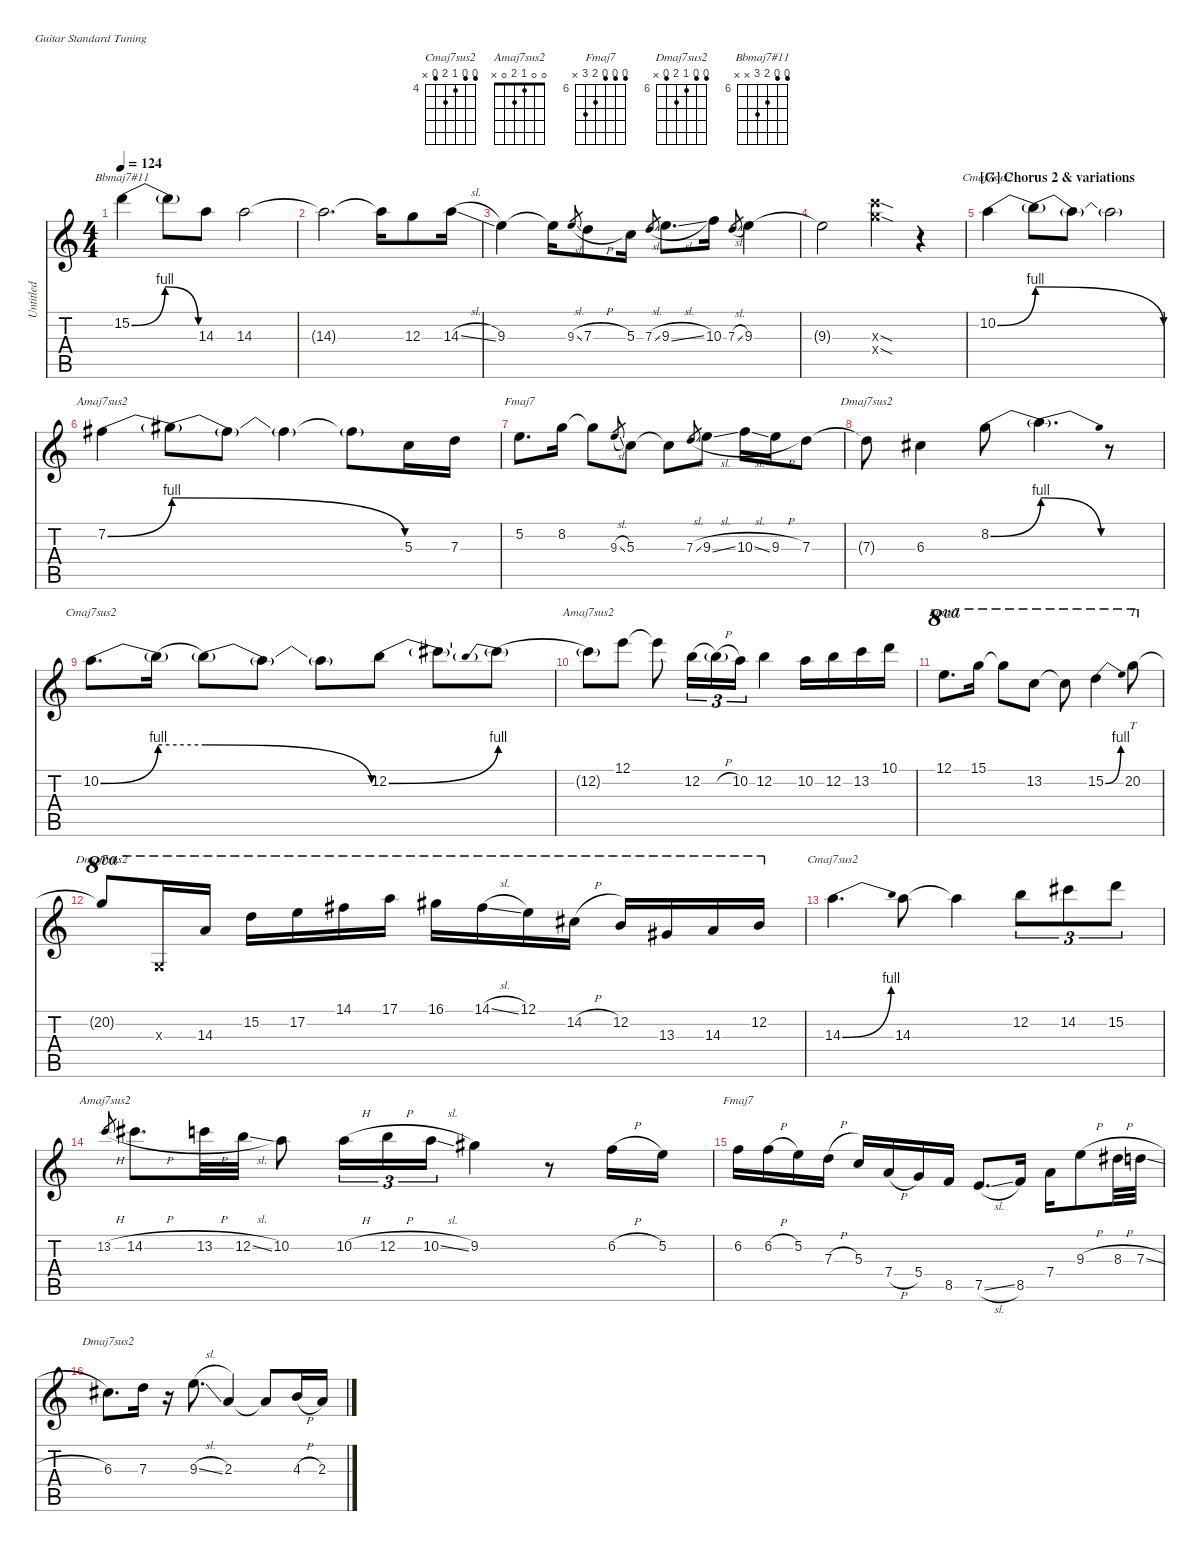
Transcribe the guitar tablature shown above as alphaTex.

\defaultSystemsLayout 4
\hideDynamics
\bracketExtendMode nobrackets
\otherSystemsTrackNameOrientation horizontal
\track ("Untitled" "Untitled") {instrument overdrivenguitar}
\staff {score tabs}
\tuning (E4 B3 G3 D3 A2 E2)
\chord ("Cmaj7sus2" 3 3 4 5 3 x) {firstfret 4}
\chord ("Amaj7sus2" 0 0 1 2 0 x)
\chord ("Fmaj7" 5 5 5 7 8 x) {firstfret 6}
\chord ("Dmaj7sus2" 5 5 6 7 5 x) {firstfret 6}
\chord ("Bbmaj7#11" 5 5 7 8 x x) {firstfret 6}
\ts (4 4)
\tempo 124
\clef g2
\ks c
15.2{be (bendrelease 0 0 30 4 30 4 60 0)}.4{ch "Bbmaj7#11" dy mf beam Down} 15.2{t}.8{beam Down} 14.3.8{beam Down} 14.3.2{beam Down} |
14.3{t}.2{d beam Down} 14.3{t}.16{beam Down} 12.3.8{beam Down} 14.3{sl}.16{beam Down} |
9.3.4{beam Down} 9.3{t}.16{beam Down} 9.3{sl}.8{gr beam Up} 7.3{h}.8{beam Down} 5.3.16{beam Down} 7.3{sl}.8{gr beam Up} 9.3{sl}.8{d beam Down} 10.3.16{beam Down} 7.3{sl}.8{gr beam Up} 9.3.4{beam Down} |
9.3{t}.2{beam Down} (17.3{sod x} 17.4{sod x}).4{beam Down} r.4{beam Down} |
\section ("G" "Chorus 2 & variations")
10.2{be (bend 0 0 60 4)}.4{ch "Cmaj7sus2" beam Down} 10.2{be (release 0 4 60 0) t}.8{beam Down} 10.2{t}.8{beam Down} 10.2{t}.2{beam Down} |
7.2{be (bend 0 0 60 4) acc #}.4{ch "Amaj7sus2" beam Down} 7.2{be (release 0 4 60 0) t}.8{beam Down} 7.2{t acc #}.8{beam Down} 7.2{t acc #}.4{beam Down} 7.2{t acc #}.8{beam Down} 5.3.16{beam Down} 7.3.16{beam Down} |
5.2.8{d ch "Fmaj7" beam Down} 8.2.16{beam Down} 8.2{t}.8{beam Down} 9.3{sl}.8{gr beam Up} 5.3.8{beam Down} 5.3{t}.8{beam Down} 7.3{sl}.8{gr beam Up} 9.3{sl}.8{beam Down} 10.3{sl}.16{beam Down} 9.3{h}.16{beam Down} 7.3.8{beam Down} |
7.3{t}.8{ch "Dmaj7sus2" beam Down} 6.3{acc #}.4{beam Down} 8.2{be (bend 0 0 60 4)}.8{beam Down} 8.2{be (release 0 4 60 0) t}.4{d beam Down} r.8{beam Down} |
10.2{be (bend 0 0 60 4)}.8{d ch "Cmaj7sus2" beam Down} 10.2{be (hold 0 4 60 4) t}.16{beam Down} 10.2{be (release 0 4 60 0) t}.8{beam Down} 10.2{t}.8{beam Down} 10.2{t}.8{beam Down} 12.2{be (bend 0 0 60 4)}.8{beam Down} 12.2{t}.8{beam Down} 12.2{be (prebend 0 4 60 4) t}.8{beam Down} |
12.2{t}.8{ch "Amaj7sus2" beam Down} 12.1.8{beam Down} 12.1{t}.8{beam Down} 12.2{be (hold 0 0 60 0)}.16{tu (3 2) beam Down} 12.2{h t}.16{tu (3 2) beam Down} 10.2.16{tu (3 2) beam Down} 12.2.4{beam Down} 10.2.16{beam Down} 12.2.16{beam Down} 13.2.16{beam Down} 10.1.16{beam Down} |
12.1.8{d ch "Fmaj7" ot 8va beam Down} 15.1.16{ot 8va beam Down} 15.1{t}.8{ot 8va beam Down} 13.2.8{ot 8va beam Down} 13.2{t}.8{ot 8va beam Down} 15.2{be (bend 0 0 60 4)}.4{ot 8va beam Down} 20.2.8{tt ot 8va beam Down} |
20.2{be (hold 0 0 60 0) t}.8{ch "Dmaj7sus2" ot 8va beam Up} 0.3{x}.16{ot 8va beam Up} 14.3.16{ot 8va beam Up} 15.2.16{ot 8va beam Down} 17.2.16{ot 8va beam Down} 14.1{acc #}.16{ot 8va beam Down} 17.1.16{ot 8va beam Down} 16.1{acc #}.16{ot 8va beam Down} 14.1{sl acc #}.16{ot 8va beam Down} 12.1.16{ot 8va beam Down} 14.2{h acc #}.16{ot 8va beam Down} 12.2.16{ot 8va beam Up} 13.3{acc #}.16{ot 8va beam Up} 14.3.16{ot 8va beam Up} 12.2.16{ot 8va beam Up} |
14.3{be (bend 0 0 60 4)}.4{d ch "Cmaj7sus2" beam Down} 14.3.8{beam Down} 14.3{t}.4{beam Down} 12.2.8{tu (3 2) beam Down} 14.2{acc #}.8{tu (3 2) beam Down} 15.2.8{tu (3 2) beam Down} |
13.2{h}.8{ch "Amaj7sus2" gr beam Up} 14.2{h acc #}.8{d beam Down} 13.2{h}.32{beam Down} 12.2{sl}.32{beam Down} 10.2.8{beam Down} 10.2{h}.16{tu (3 2) beam Down} 12.2{h}.16{tu (3 2) beam Down} 10.2{sl}.16{tu (3 2) beam Down} 9.2{acc #}.4{beam Down} r.8{beam Down} 6.2{h}.16{beam Down} 5.2.16{beam Down} |
6.2.16{ch "Fmaj7" beam Down} 6.2{h}.16{beam Down} 5.2.16{beam Down} 7.3{h}.16{beam Down} 5.3.16{beam Up} 7.4{h}.16{beam Up} 5.4.16{beam Up} 8.5.16{beam Up} 7.5{sl}.8{d beam Up} 8.5.16{beam Up} 7.4.16{beam Down} 9.3{h}.8{beam Down} 8.3{h acc #}.32{beam Down} 7.3{sl}.32{beam Down} |
6.3{acc #}.8{d ch "Dmaj7sus2" beam Down} 7.3.16{beam Down} r.16{beam Down} 9.3{sl}.8{d beam Down} 2.3.4{beam Up} 2.3{t}.8{beam Up} 4.3{h}.16{beam Up} 2.3.16{beam Up}
